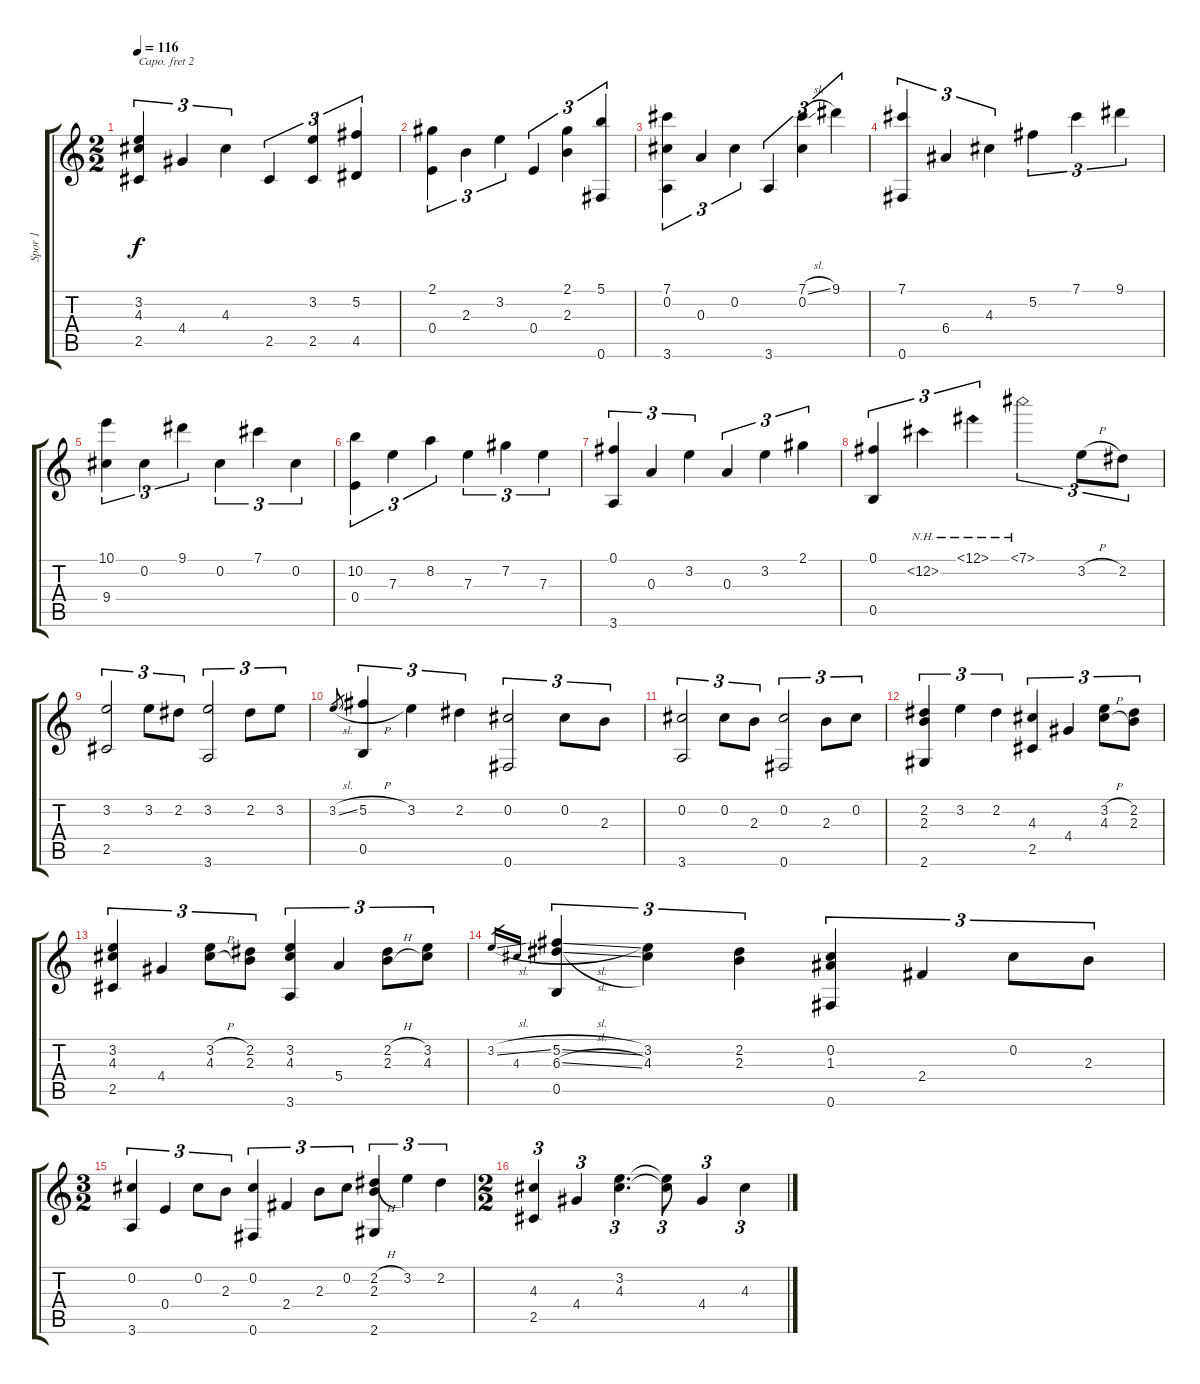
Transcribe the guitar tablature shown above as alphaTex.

\track ("Spor 1" "Spor 1") {instrument acousticguitarsteel}
\staff {score tabs}
\capo 2
\tuning (E4 B3 G3 D3 A2 E2) {hide}
\ts (2 2)
\tempo 116
\clef g2
\ks c
(3.2 4.3 2.5).4{tu (3 2) dy f} 4.4.4{tu (3 2)} 4.3.4{tu (3 2)} 2.5.4{tu (3 2)} (3.2 2.5).4{tu (3 2)} (5.2 4.5).4{tu (3 2)} |
(2.1 0.4).4{tu (3 2)} 2.3.4{tu (3 2)} 3.2.4{tu (3 2)} 0.4.4{tu (3 2)} (2.1 2.3).4{tu (3 2)} (5.1 0.6).4{tu (3 2)} |
(7.1 0.2 3.6).4{tu (3 2)} 0.3.4{tu (3 2)} 0.2.4{tu (3 2)} 3.6.4{tu (3 2)} (7.1{sl} 0.2).4{tu (3 2)} 9.1.4{tu (3 2)} |
(7.1 0.6).4{tu (3 2)} 6.4.4{tu (3 2)} 4.3.4{tu (3 2)} 5.2.4{tu (3 2)} 7.1.4{tu (3 2)} 9.1.4{tu (3 2)} |
(10.1 9.4).4{tu (3 2)} 0.2.4{tu (3 2)} 9.1.4{tu (3 2)} 0.2.4{tu (3 2)} 7.1.4{tu (3 2)} 0.2.4{tu (3 2)} |
(10.2 0.4).4{tu (3 2)} 7.3.4{tu (3 2)} 8.2.4{tu (3 2)} 7.3.4{tu (3 2)} 7.2.4{tu (3 2)} 7.3.4{tu (3 2)} |
(0.1 3.6).4{tu (3 2)} 0.3.4{tu (3 2)} 3.2.4{tu (3 2)} 0.3.4{tu (3 2)} 3.2.4{tu (3 2)} 2.1.4{tu (3 2)} |
(0.1 0.5).4{tu (3 2)} 12.2{nh}.4{tu (3 2)} 12.1{nh}.4{tu (3 2)} 7.1{nh}.2{tu (3 2)} 3.2{h}.8{tu (3 2)} 2.2.8{tu (3 2)} |
(3.2 2.5).2{tu (3 2)} 3.2.8{tu (3 2)} 2.2.8{tu (3 2)} (3.2 3.6).2{tu (3 2)} 2.2.8{tu (3 2)} 3.2.8{tu (3 2)} |
3.2{sl}.8{gr} (5.2{h} 0.5).4{tu (3 2)} 3.2.4{tu (3 2)} 2.2.4{tu (3 2)} (0.2 0.6).2{tu (3 2)} 0.2.8{tu (3 2)} 2.3.8{tu (3 2)} |
(0.2 3.6).2{tu (3 2)} 0.2.8{tu (3 2)} 2.3.8{tu (3 2)} (0.2 0.6).2{tu (3 2)} 2.3.8{tu (3 2)} 0.2.8{tu (3 2)} |
(2.2 2.3 2.6).4{tu (3 2)} 3.2.4{tu (3 2)} 2.2.4{tu (3 2)} (4.3 2.5).4{tu (3 2)} 4.4.4{tu (3 2)} (3.2{h} 4.3{h}).8{tu (3 2)} (2.2 2.3).8{tu (3 2)} |
(3.2 4.3 2.5).4{tu (3 2)} 4.4.4{tu (3 2)} (3.2{h} 4.3{h}).8{tu (3 2)} (2.2 2.3).8{tu (3 2)} (3.2 4.3 3.6).4{tu (3 2)} 5.4.4{tu (3 2)} (2.2{h} 2.3{h}).8{tu (3 2)} (3.2 4.3).8{tu (3 2)} |
3.2{sl}.16{gr} 4.3.16{gr} (5.2{sl} 6.3{sl} 0.5).4{tu (3 2)} (3.2 4.3).4{tu (3 2)} (2.2 2.3).4{tu (3 2)} (0.2 1.3 0.6).4{tu (3 2)} 2.4.4{tu (3 2)} 0.2.8{tu (3 2)} 2.3.8{tu (3 2)} |
\ts (3 2)
(0.2 3.6).4{tu (3 2)} 0.4.4{tu (3 2)} 0.2.8{tu (3 2)} 2.3.8{tu (3 2)} (0.2 0.6).4{tu (3 2)} 2.4.4{tu (3 2)} 2.3.8{tu (3 2)} 0.2.8{tu (3 2)} (2.2{h} 2.3 2.6).4{tu (3 2)} 3.2.4{tu (3 2)} 2.2.4{tu (3 2)} |
\ts (2 2)
(4.3 2.5).4{tu (3 2)} 4.4.4{tu (3 2)} (3.2 4.3).4{d tu (3 2)} (3.2{t} 4.3{t}).8{tu (3 2)} 4.4.4{tu (3 2)} 4.3.4{tu (3 2)}
